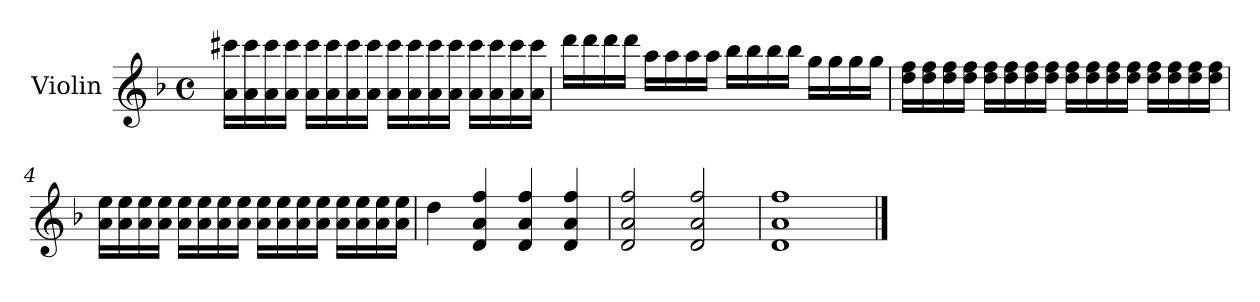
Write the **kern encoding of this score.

**kern
*part1
*staff1
*I"Violin
*I'Vln.
*clefG2
*k[b-]
*M4/4
*met(c)
=1
16a\ 16ccc#X\LL
16a\ 16ccc#\
16a\ 16ccc#\
16a\ 16ccc#\JJ
16a\ 16ccc#\LL
16a\ 16ccc#\
16a\ 16ccc#\
16a\ 16ccc#\JJ
16a\ 16ccc#\LL
16a\ 16ccc#\
16a\ 16ccc#\
16a\ 16ccc#\JJ
16a\ 16ccc#\LL
16a\ 16ccc#\
16a\ 16ccc#\
16a\ 16ccc#\JJ
=2
16ddd\LL
16ddd\
16ddd\
16ddd\JJ
16aa\LL
16aa\
16aa\
16aa\JJ
16bb-\LL
16bb-\
16bb-\
16bb-\JJ
16gg\LL
16gg\
16gg\
16gg\JJ
!!LO:LB:g=z
=3
16dd\ 16ff\LL
16dd\ 16ff\
16dd\ 16ff\
16dd\ 16ff\JJ
16dd\ 16ff\LL
16dd\ 16ff\
16dd\ 16ff\
16dd\ 16ff\JJ
16dd\ 16ff\LL
16dd\ 16ff\
16dd\ 16ff\
16dd\ 16ff\JJ
16dd\ 16ff\LL
16dd\ 16ff\
16dd\ 16ff\
16dd\ 16ff\JJ
=4
16a\ 16ee\LL
16a\ 16ee\
16a\ 16ee\
16a\ 16ee\JJ
16a\ 16ee\LL
16a\ 16ee\
16a\ 16ee\
16a\ 16ee\JJ
16a\ 16ee\LL
16a\ 16ee\
16a\ 16ee\
16a\ 16ee\JJ
16a\ 16ee\LL
16a\ 16ee\
16a\ 16ee\
16a\ 16ee\JJ
=5
4dd\
4d/ 4a/ 4ff/
4d/ 4a/ 4ff/
4d/ 4a/ 4ff/
=6
2d/ 2a/ 2ff/
2d/ 2a/ 2ff/
!!LO:LB:g=z
=7
1d 1a 1ff
==
*-
